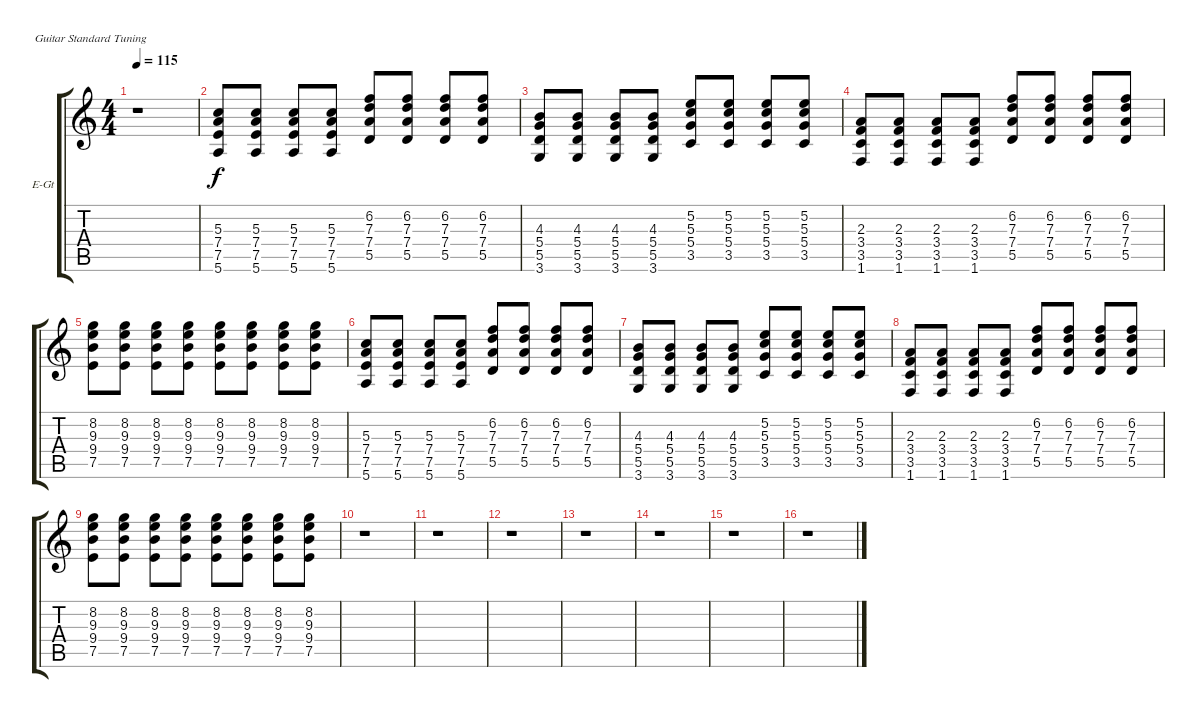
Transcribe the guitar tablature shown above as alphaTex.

\defaultSystemsLayout 4
\bracketExtendMode groupsimilarinstruments
\firstSystemTrackNameOrientation horizontal
\otherSystemsTrackNameOrientation horizontal
\track ("Electric Guitar (Rhytm)" "E-Gt") {instrument overdrivenguitar}
\staff {score tabs}
\tuning (E4 B3 G3 D3 A2 E2)
\ts (4 4)
\tempo 115
\clef g2
\ks c
r.1{dy f} |
(5.6 7.5 7.4 5.3).8 (5.6 7.5 7.4 5.3).8 (5.6 7.5 7.4 5.3).8 (5.6 7.4 7.5 5.3).8 (5.5 7.4 7.3 6.2).8 (5.5 7.3 7.4 6.2).8 (5.5 7.3 7.4 6.2).8 (5.5 7.4 7.3 6.2).8 |
(3.6 5.5 5.4 4.3).8 (5.4 5.5 3.6 4.3).8 (5.4 5.5 3.6 4.3).8 (5.4 5.5 3.6 4.3).8 (3.5 5.3 5.4 5.2).8 (3.5 5.3 5.4 5.2).8 (3.5 5.4 5.3 5.2).8 (3.5 5.4 5.3 5.2).8 |
(1.6 3.4 3.5 2.3).8 (1.6 3.5 3.4 2.3).8 (1.6 3.4 3.5 2.3).8 (1.6 3.5 3.4 2.3).8 (5.5 7.4 7.3 6.2).8 (7.3 7.4 5.5 6.2).8 (7.3 7.4 5.5 6.2).8 (5.5 7.4 7.3 6.2).8 |
(7.5 9.4 9.3 8.2).8 (7.5 9.4 9.3 8.2).8 (7.5 9.4 9.3 8.2).8 (7.5 9.4 9.3 8.2).8 (7.5 9.4 9.3 8.2).8 (7.5 9.4 9.3 8.2).8 (7.5 9.4 9.3 8.2).8 (7.5 9.4 9.3 8.2).8 |
(5.6 7.5 7.4 5.3).8 (5.6 7.5 7.4 5.3).8 (5.6 7.5 7.4 5.3).8 (5.6 7.4 7.5 5.3).8 (5.5 7.4 7.3 6.2).8 (5.5 7.3 7.4 6.2).8 (5.5 7.3 7.4 6.2).8 (5.5 7.4 7.3 6.2).8 |
(3.6 5.5 5.4 4.3).8 (5.4 5.5 3.6 4.3).8 (5.4 5.5 3.6 4.3).8 (5.4 5.5 3.6 4.3).8 (3.5 5.3 5.4 5.2).8 (3.5 5.3 5.4 5.2).8 (3.5 5.4 5.3 5.2).8 (3.5 5.4 5.3 5.2).8 |
(1.6 3.4 3.5 2.3).8 (1.6 3.5 3.4 2.3).8 (1.6 3.4 3.5 2.3).8 (1.6 3.5 3.4 2.3).8 (5.5 7.4 7.3 6.2).8 (7.3 7.4 5.5 6.2).8 (7.3 7.4 5.5 6.2).8 (5.5 7.4 7.3 6.2).8 |
(7.5 9.4 9.3 8.2).8 (7.5 9.4 9.3 8.2).8 (7.5 9.4 9.3 8.2).8 (7.5 9.4 9.3 8.2).8 (7.5 9.4 9.3 8.2).8 (7.5 9.4 9.3 8.2).8 (7.5 9.4 9.3 8.2).8 (7.5 9.4 9.3 8.2).8 |
r.1 |
r.1 |
r.1 |
r.1 |
r.1 |
r.1 |
r.1
